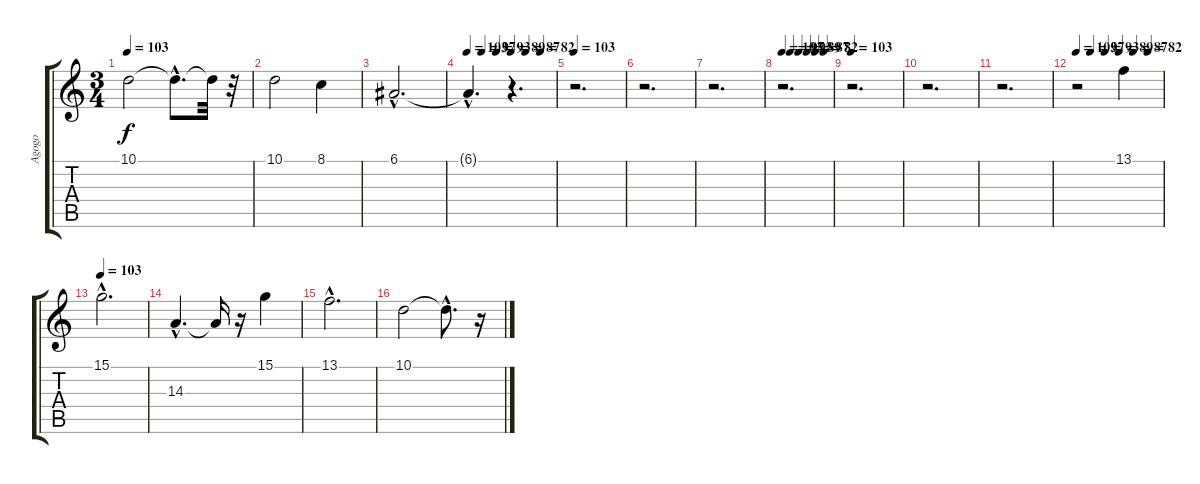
\track ("Agogo" "Agogo") {instrument agogo}
\staff {score tabs}
\tuning (E4 B3 G3 D3 A2 E2) {hide}
\ts (3 4)
\tempo 103
\clef g2
\ks c
10.1.2{dy f} 10.1{hac t}.8{d} 10.1{t}.32 r.32 |
10.1.2 8.1.4 |
6.1{hac}.2{d} |
\tempo 103
\tempo (97 0.16666666666666666)
\tempo (93 0.3333333333333333)
\tempo (89 0.5)
\tempo (87 0.6666666666666666)
\tempo (82 0.8333333333333334)
6.1{hac t}.4{d} r.4{d} |
\tempo 103
r.2{d} |
r.2{d} |
r.2{d} |
\tempo 103
\tempo (97 0.16666666666666666)
\tempo (93 0.3333333333333333)
\tempo (89 0.5)
\tempo (87 0.6666666666666666)
\tempo (82 0.8333333333333334)
r.2{d} |
\tempo 103
r.2{d} |
r.2{d} |
r.2{d} |
\tempo 103
\tempo (97 0.16666666666666666)
\tempo (93 0.3333333333333333)
\tempo (89 0.5)
\tempo (87 0.6666666666666666)
\tempo (82 0.8333333333333334)
r.2 13.1.4 |
\tempo 103
15.1{hac}.2{d} |
14.3{hac}.4{d} 14.3{t}.16 r.16 15.1.4 |
13.1{hac}.2{d} |
10.1.2 10.1{hac t}.8{d} r.16
